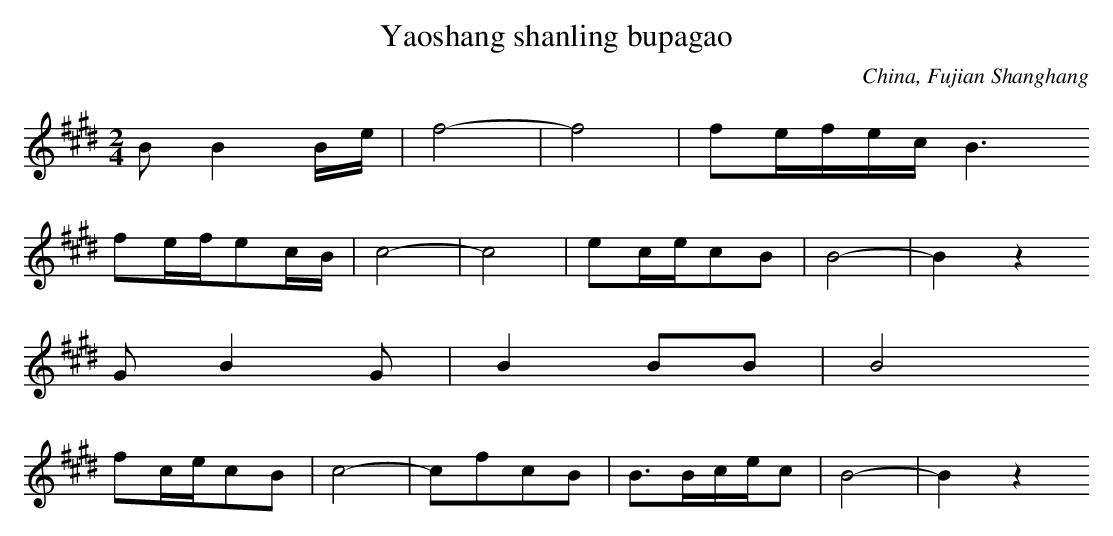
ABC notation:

X:1
T: Yaoshang shanling bupagao
O: China, Fujian Shanghang
M: 2/4
L: 1/16
K: E
B2B4Be | f8- | f8 | f2efecB6
f2efe2cB | c8- | c8 | e2cec2B2 | B8- | B4z4
G2B4G2 | B4B2B2 | B8
f2cec2B2 | c8- | c2f2c2B2 | B3Bcec2 | B8- | B4z4
